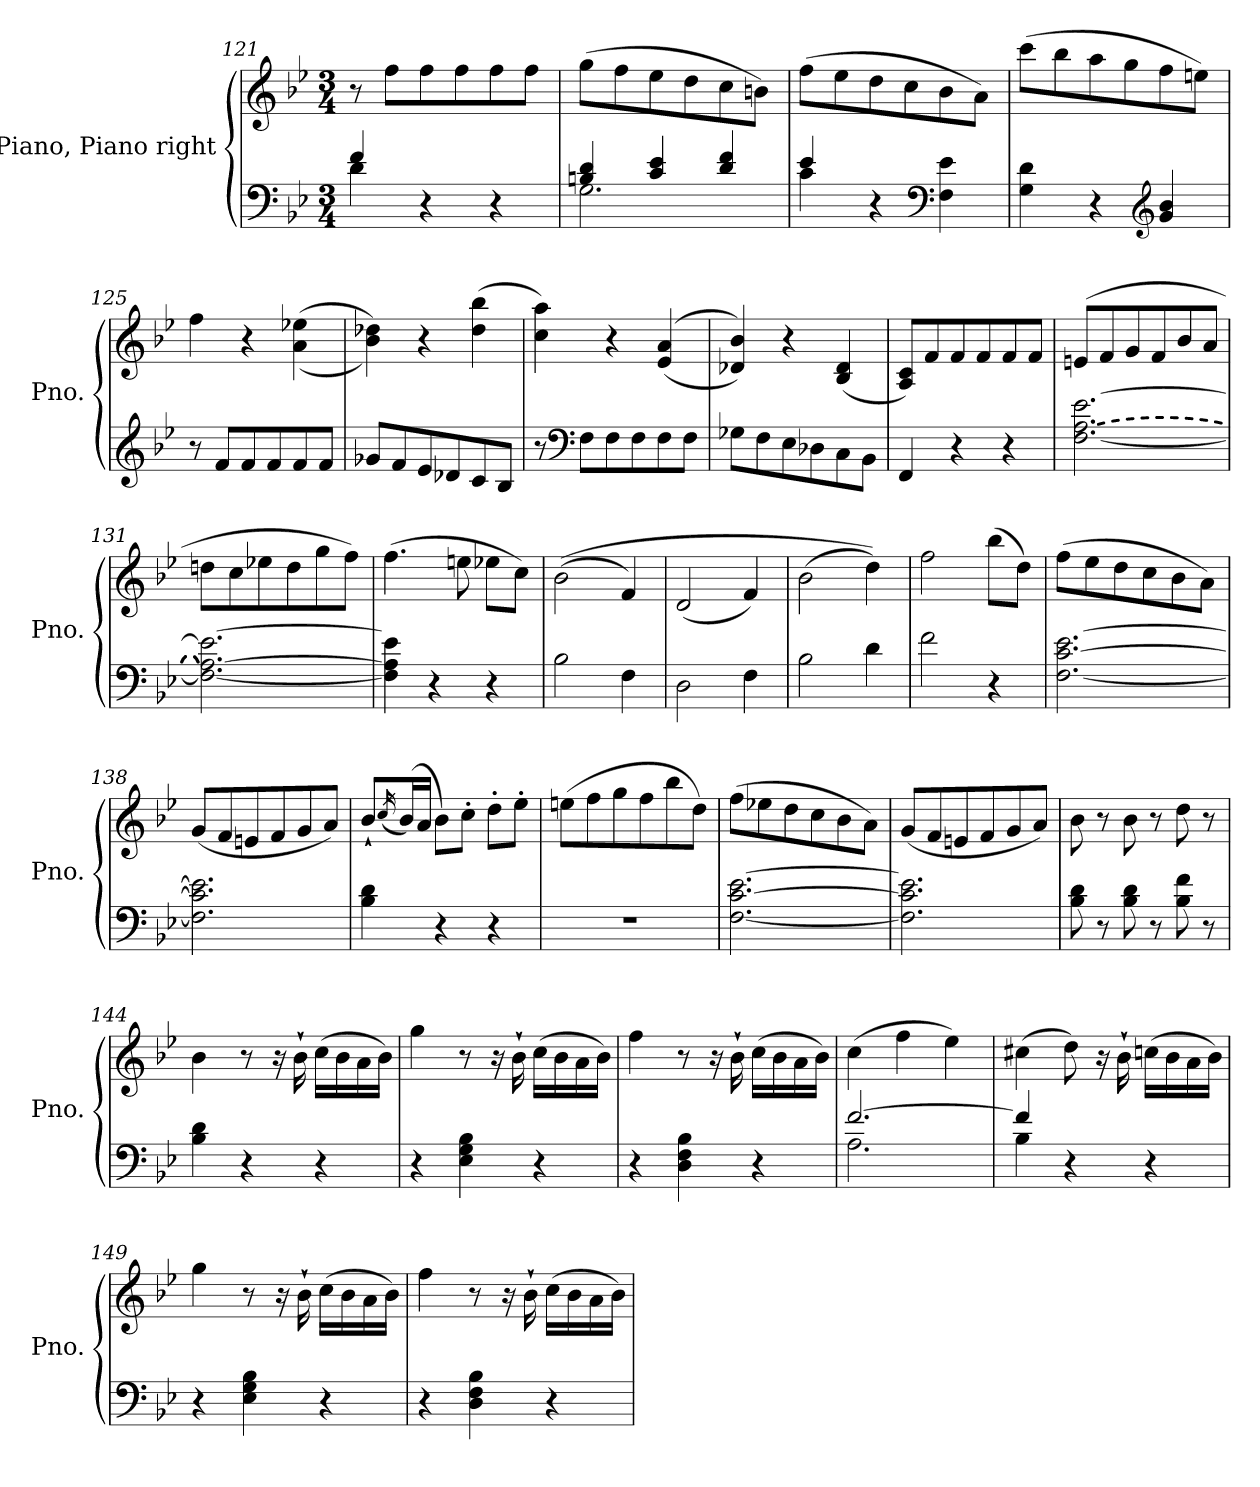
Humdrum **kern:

**kern	**kern
*part1	*part1
*staff2	*staff1
*I"Piano, Piano right	*
*I'Pno.	*
*clefF4	*clefG2
*k[b-e-]	*k[b-e-]
*M3/4	*M3/4
=121	=121
*^	*
4f/	4d\	8r
.	.	8ff\L
4r	2ryy	8ff\
.	.	8ff\
4r	.	8ff\
.	.	8ff\J
=122	=122	=122
4Bn/ 4d/	2.G\	(>8gg\L
.	.	8ff\
4c/ 4e-/	.	8ee-\
.	.	8dd\
4d/ 4f/	.	8cc\
.	.	8bn\J)
=123	=123	=123
4e-/	4c\	(>8ff\L
.	.	8ee-\
4r	2ryy	8dd\
.	.	8cc\
*clefF4	*	*
4F\ 4e-\	.	8b-\
.	.	8a\J)
*v	*v	*
=124	=124
4G\ 4d\	(>8ccc\L
.	8bb-\
4r	8aa\
.	8gg\
*clefG2	*
4g/ 4b-/	8ff\
.	8een\J)
=125	=125
8r	4ff\
8f/L	.
8f/	4r
8f/	.
8f/	(>(<4a\ 4ee-X\
8f/J	.
=126	=126
8g-X/L	4b-\ 4dd-X\))
8f/	.
8e-/	4r
8d-X/	.
8c/	(>4dd-\ 4bb-\
8B-/J	.
=127	=127
8r	4cc\ 4aa\)
*clefF4	*
8F\L	.
8F\	4r
8F\	.
8F\	(>(<4e-/ 4a/
8F\J	.
=128	=128
8G-X\L	4d-X/ 4b-/))
8F\	.
8E-\	4r
8D-X\	.
8C\	(<4B-/ 4d-/
8BB-\J	.
=129	=129
4FF/	8A/ 8c/L)
.	8f/
4r	8f/
.	8f/
4r	8f/
.	8f/J
=130	=130
!LO:T:n=2:dash	!
[2.F\ [2.A\ [2.e-\	(>8en/L
.	8f/
.	8g/
.	8f/
.	8b-/
.	8a/J
=131	=131
2.F\_ 2.A\_ 2.e-\_	8ddn\L
.	8cc\
.	8ee-X\
.	8dd\
.	8gg\
.	8ff\J)
=132	=132
4F\] 4A\] 4e-\]	(>4.ff\
4r	.
.	8een\
4r	8ee-X\L
.	8cc\J)
=133	=133
2B-\	(>(>2b-\
4F\	4f/)
=134	=134
2D\	(<2d/
4F\	4f/)
=135	=135
2B-\	(>2b-\
4d\	4dd\))
=136	=136
2f\	2ff\
4r	(>8bb-\L
.	8dd\J)
=137	=137
[2.F\ [2.c\ [2.e-\	(>8ff\L
.	8ee-\
.	8dd\
.	8cc\
.	8b-\
.	8a\J)
=138	=138
2.F\] 2.c\] 2.e-\]	(<8g/L
.	8f/
.	8en/
.	8f/
.	8g/
.	8a/J)
=139	=139
4B-\ 4d\	8b-`/L
.	(<16qcc/
.	(>16b-/L)
.	16a/JJ
4r	8b-\L)
.	8cc'\J
4r	8dd'\L
.	8ee-'\J
=140	=140
2.r	(>8een\L
.	8ff\
.	8gg\
.	8ff\
.	8bb-\
.	8dd\J)
=141	=141
[2.F\ [2.c\ [2.e-\	(>8ff\L
.	8ee-X\
.	8dd\
.	8cc\
.	8b-\
.	8a\J)
=142	=142
2.F\] 2.c\] 2.e-\]	(<8g/L
.	8f/
.	8en/
.	8f/
.	8g/
.	8a/J)
=143	=143
8B-\ 8d\	8b-\
8r	8r
8B-\ 8d\	8b-\
8r	8r
8B-\ 8f\	8dd\
8r	8r
=144	=144
4B-\ 4d\	4b-\
4r	8r
.	16r
.	16b-`\
4r	(>16cc\LL
.	16b-\
.	16a\
.	16b-\JJ)
=145	=145
4r	4gg\
4E-\ 4G\ 4B-\	8r
.	16r
.	16b-`\
4r	(>16cc\LL
.	16b-\
.	16a\
.	16b-\JJ)
=146	=146
4r	4ff\
4D\ 4F\ 4B-\	8r
.	16r
.	16b-`\
4r	(>16cc\LL
.	16b-\
.	16a\
.	16b-\JJ)
=147	=147
*^	*
[2.f/	2.A\	(>4cc\
.	.	4ff\
.	.	4ee-\)
=148	=148	=148
4f/]	4B-\	(>4cc#X\
4r	2ryy	8dd\)
.	.	16r
.	.	16b-`\
4r	.	(>16ccn\LL
.	.	16b-\
.	.	16a\
.	.	16b-\JJ)
*v	*v	*
=149	=149
4r	4gg\
4E-\ 4G\ 4B-\	8r
.	16r
.	16b-`\
4r	(>16cc\LL
.	16b-\
.	16a\
.	16b-\JJ)
=150	=150
4r	4ff\
4D\ 4F\ 4B-\	8r
.	16r
.	16b-`\
4r	(>16cc\LL
.	16b-\
.	16a\
.	16b-\JJ)
=	=
*-	*-
